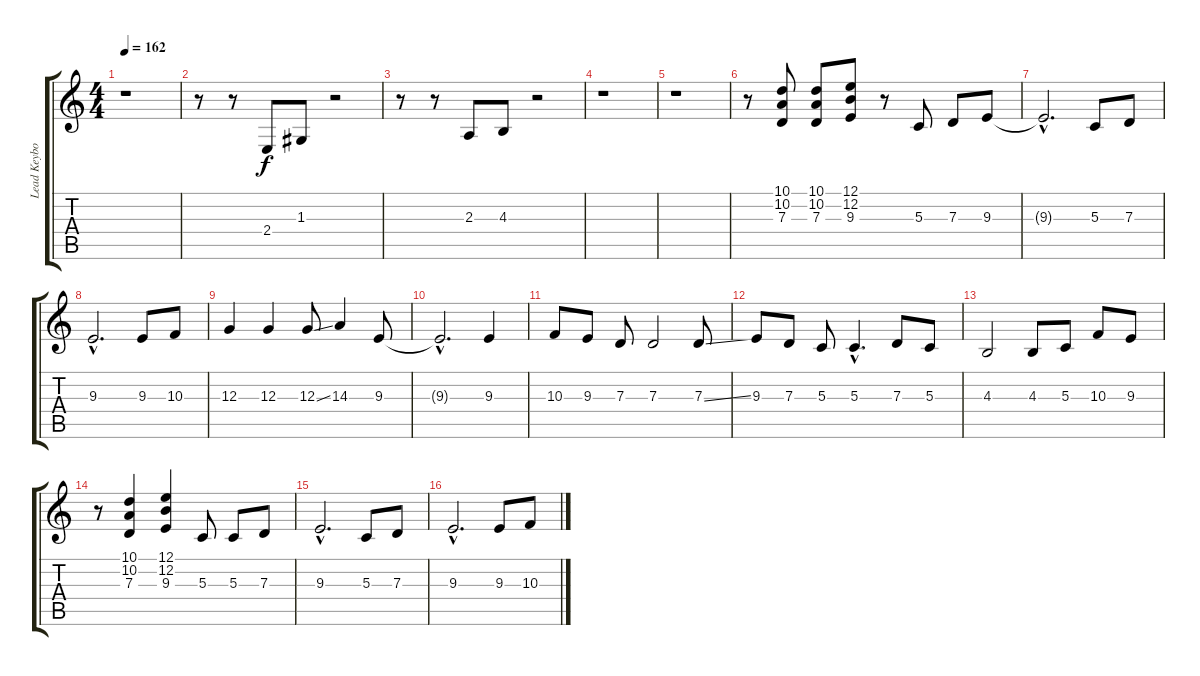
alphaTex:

\track ("Lead Keyboards" "Lead Keybo") {instrument fx8scifi}
\staff {score tabs}
\tuning (E4 B3 G3 D3 A2 E2) {hide}
\ts (4 4)
\tempo 162
\clef g2
\ks c
r.1{dy f} |
r.8 r.8 2.4.8 1.3.8 r.2 |
r.8 r.8 2.3.8 4.3.8 r.2 |
r.1 |
r.1 |
r.8{instrument orchestrahit} (10.1 10.2 7.3).8 (10.1 10.2 7.3).8 (12.1 12.2 9.3).8 r.8{volume 11 instrument stringensemble1} 5.3.8 7.3.8 9.3.8 |
9.3{hac t}.2{d} 5.3.8 7.3.8 |
9.3{hac}.2{d} 9.3.8 10.3.8 |
12.3.4 12.3.4 12.3{ss}.8 14.3.4 9.3.8 |
9.3{hac t}.2{d} 9.3.4 |
10.3.8 9.3.8 7.3.8 7.3.2 7.3{ss}.8 |
9.3.8 7.3.8 5.3.8 5.3{hac}.4{d} 7.3.8 5.3.8 |
4.3.2 4.3.8 5.3.8 10.3.8 9.3.8 |
r.8{instrument orchestrahit} (10.1 10.2 7.3).4 (12.1 12.2 9.3).4 5.3.8{instrument stringensemble1} 5.3.8 7.3.8 |
9.3{hac}.2{d} 5.3.8 7.3.8 |
9.3{hac}.2{d} 9.3.8 10.3.8
